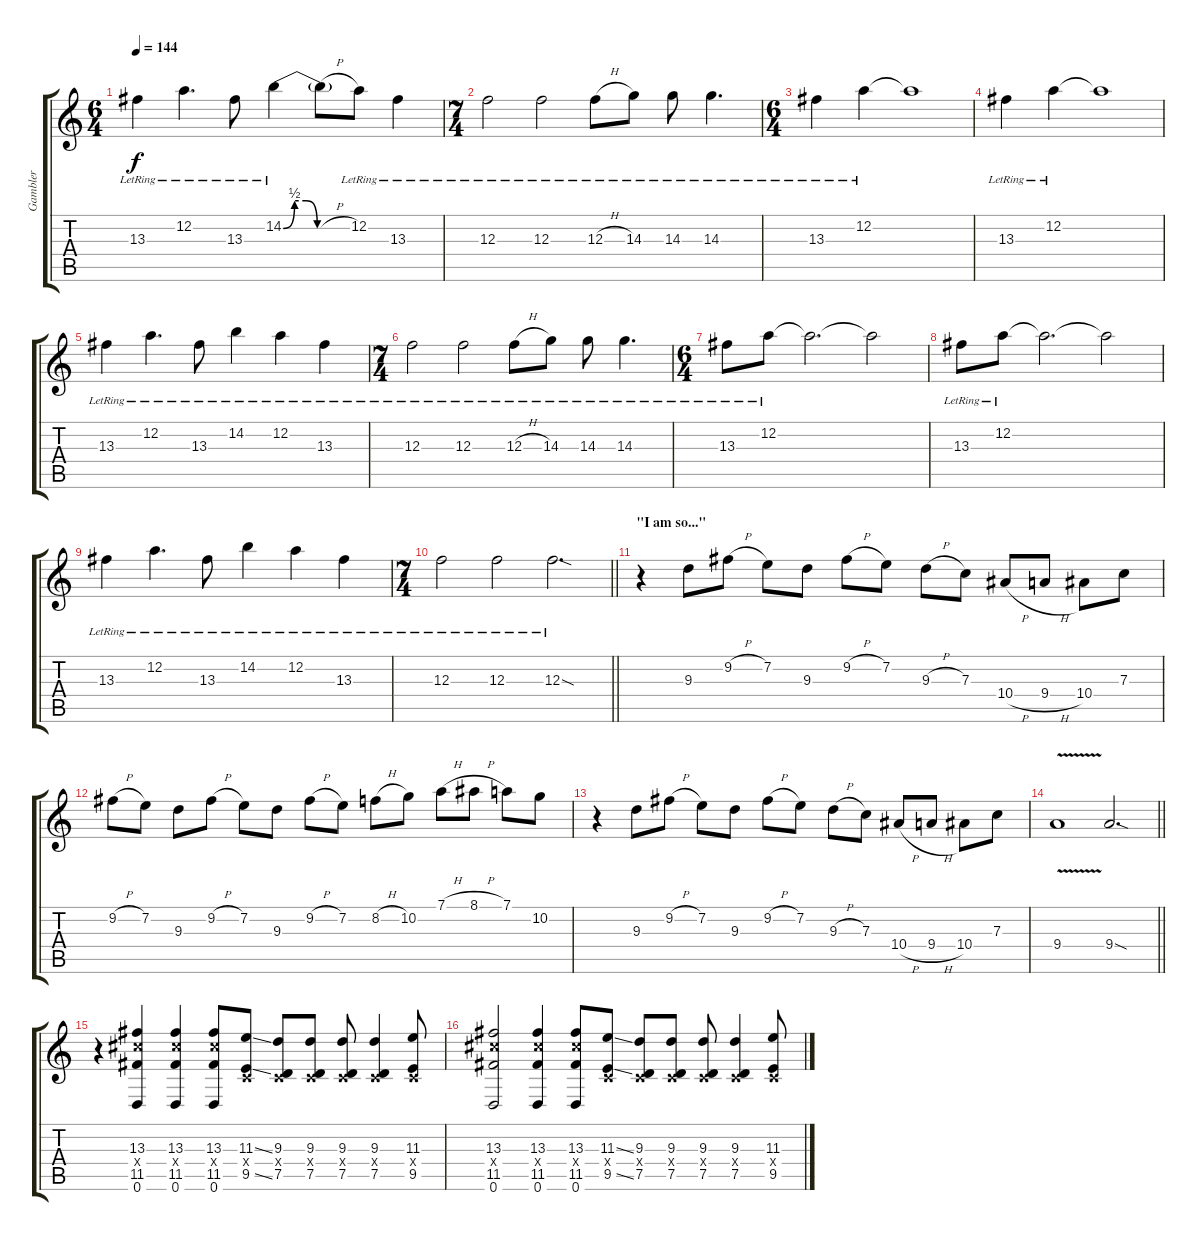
\track ("Gambler" "Gambler") {instrument distortionguitar}
\staff {score tabs}
\tuning (D4 A3 F3 C3 G2 D2) {hide}
\ts (6 4)
\tempo 144
\clef g2
\ks c
13.3{lr}.4{dy f} 12.2{lr}.4{d} 13.3{lr}.8 14.2{be (custom 0 0 10 2 20 2 30 0 60 0) lr}.4 14.2{h t}.8 12.2{lr}.8 13.3{lr}.4 |
\ts (7 4)
12.3{lr}.2 12.3{lr}.2 12.3{h lr}.8 14.3{lr}.8 14.3{lr}.8 14.3{lr}.4{d} |
\ts (6 4)
13.3{lr}.4 12.2{lr}.4 12.2{t}.1 |
13.3{lr}.4 12.2{lr}.4 12.2{t}.1 |
13.3{lr}.4 12.2{lr}.4{d} 13.3{lr}.8 14.2{lr}.4 12.2{lr}.4 13.3{lr}.4 |
\ts (7 4)
12.3{lr}.2 12.3{lr}.2 12.3{h lr}.8 14.3{lr}.8 14.3{lr}.8 14.3{lr}.4{d} |
\ts (6 4)
13.3{lr}.8 12.2{lr}.8 12.2{t}.2{d} 12.2{t}.2 |
13.3{lr}.8 12.2{lr}.8 12.2{t}.2{d} 12.2{t}.2 |
13.3{lr}.4 12.2{lr}.4{d} 13.3{lr}.8 14.2{lr}.4 12.2{lr}.4 13.3{lr}.4 |
\ts (7 4)
\barLineRight lightlight
12.3{lr}.2 12.3{lr}.2 12.3{sod lr}.2{d} |
\section ("" "\"I am so...\"")
r.4{instrument distortionguitar} 9.3.8 9.2{h}.8 7.2.8 9.3.8 9.2{h}.8 7.2.8 9.3{h}.8 7.3.8 10.4{h}.8 9.4{h}.8 10.4.8 7.3.8 |
9.2{h}.8 7.2.8 9.3.8 9.2{h}.8 7.2.8 9.3.8 9.2{h}.8 7.2.8 8.2{h}.8 10.2.8 7.1{h}.8 8.1{h}.8 7.1.8 10.2.8 |
r.4 9.3.8 9.2{h}.8 7.2.8 9.3.8 9.2{h}.8 7.2.8 9.3{h}.8 7.3.8 10.4{h}.8 9.4{h}.8 10.4.8 7.3.8 |
\barLineRight lightlight
9.4{v}.1 9.4{sod}.2{d} |
r.4 (13.3 13.4{x} 11.5 0.6).4 (13.3 13.4{x} 11.5 0.6).4 (13.3 13.4{x} 11.5 0.6).8 (11.3{ss} 0.4{x} 9.5{ss}).8 (9.3 0.4{x} 7.5).8 (9.3 0.4{x} 7.5).8 (9.3 0.4{x} 7.5).8 (9.3 0.4{x} 7.5).4 (11.3 0.4{x} 9.5).8 |
(13.3 13.4{x} 11.5 0.6).2 (13.3 13.4{x} 11.5 0.6).4 (13.3 13.4{x} 11.5 0.6).8 (11.3{ss} 0.4{x} 9.5{ss}).8 (9.3 0.4{x} 7.5).8 (9.3 0.4{x} 7.5).8 (9.3 0.4{x} 7.5).8 (9.3 0.4{x} 7.5).4 (11.3 0.4{x} 9.5).8
